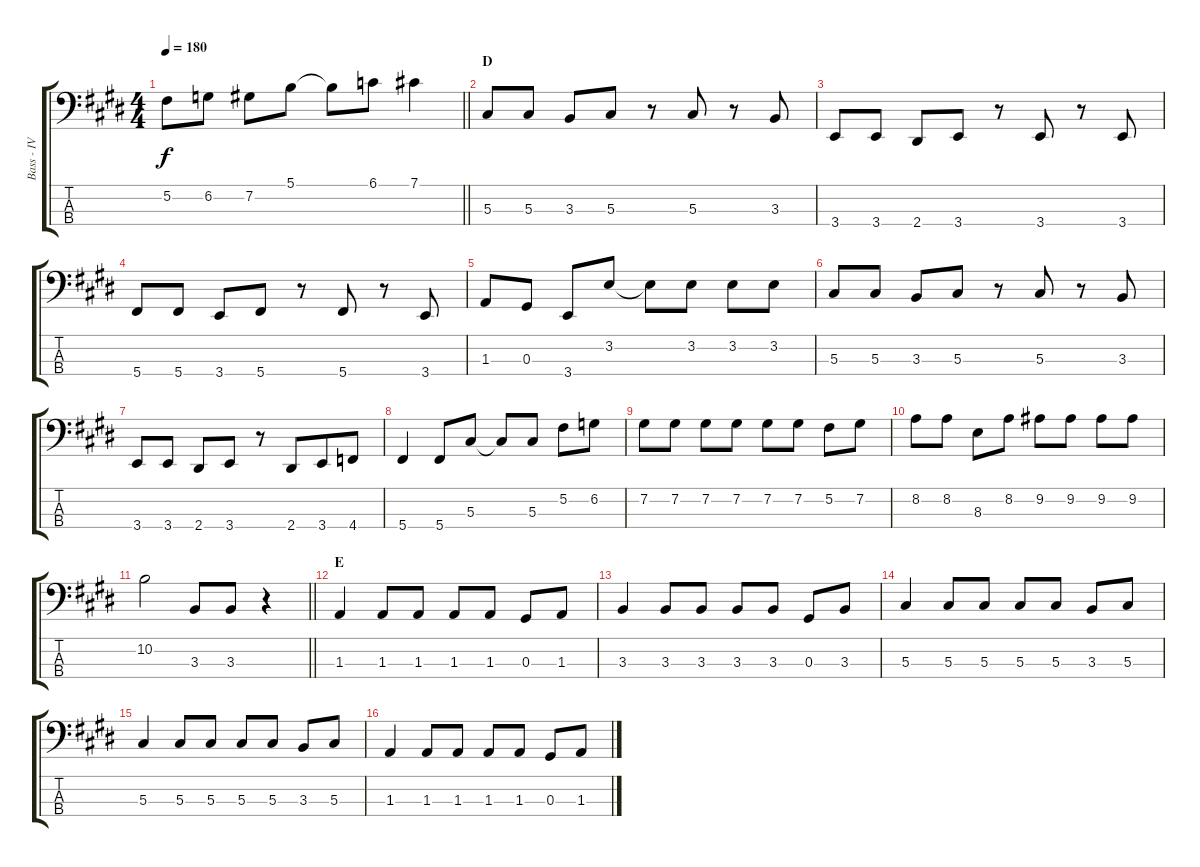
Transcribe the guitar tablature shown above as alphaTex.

\track ("Bass - IV" "Bass - IV") {instrument electricbasspick}
\staff {score tabs}
\tuning (Gb2 Db2 Ab1 Db1) {hide}
\ts (4 4)
\tempo 180
\clef f4
\barLineRight lightlight
\ks e
5.2.8{dy f} 6.2.8 7.2.8 5.1.8 5.1{t}.8 6.1.8 7.1.4 |
\section ("" "D")
5.3.8 5.3.8 3.3.8 5.3.8 r.8 5.3.8 r.8 3.3.8 |
3.4.8 3.4.8 2.4.8 3.4.8 r.8 3.4.8 r.8 3.4.8 |
5.4.8 5.4.8 3.4.8 5.4.8 r.8 5.4.8 r.8 3.4.8 |
1.3.8 0.3.8 3.4.8 3.2.8 3.2{t}.8 3.2.8 3.2.8 3.2.8 |
5.3.8 5.3.8 3.3.8 5.3.8 r.8 5.3.8 r.8 3.3.8 |
3.4.8 3.4.8 2.4.8 3.4.8 r.8 2.4.8{beam merge} 3.4.8 4.4.8 |
5.4.4 5.4.8 5.3.8 5.3{t}.8 5.3.8 5.2.8 6.2.8 |
7.2.8 7.2.8 7.2.8 7.2.8 7.2.8 7.2.8 5.2.8 7.2.8 |
8.2.8 8.2.8 8.3.8 8.2.8 9.2.8 9.2.8 9.2.8 9.2.8 |
\barLineRight lightlight
10.2.2 3.3.8 3.3.8 r.4 |
\section ("" "E")
1.3.4 1.3.8 1.3.8 1.3.8 1.3.8 0.3.8 1.3.8 |
3.3.4 3.3.8 3.3.8 3.3.8 3.3.8 0.3.8 3.3.8 |
5.3.4 5.3.8 5.3.8 5.3.8 5.3.8 3.3.8 5.3.8 |
5.3.4 5.3.8 5.3.8 5.3.8 5.3.8 3.3.8 5.3.8 |
1.3.4 1.3.8 1.3.8 1.3.8 1.3.8 0.3.8 1.3.8
